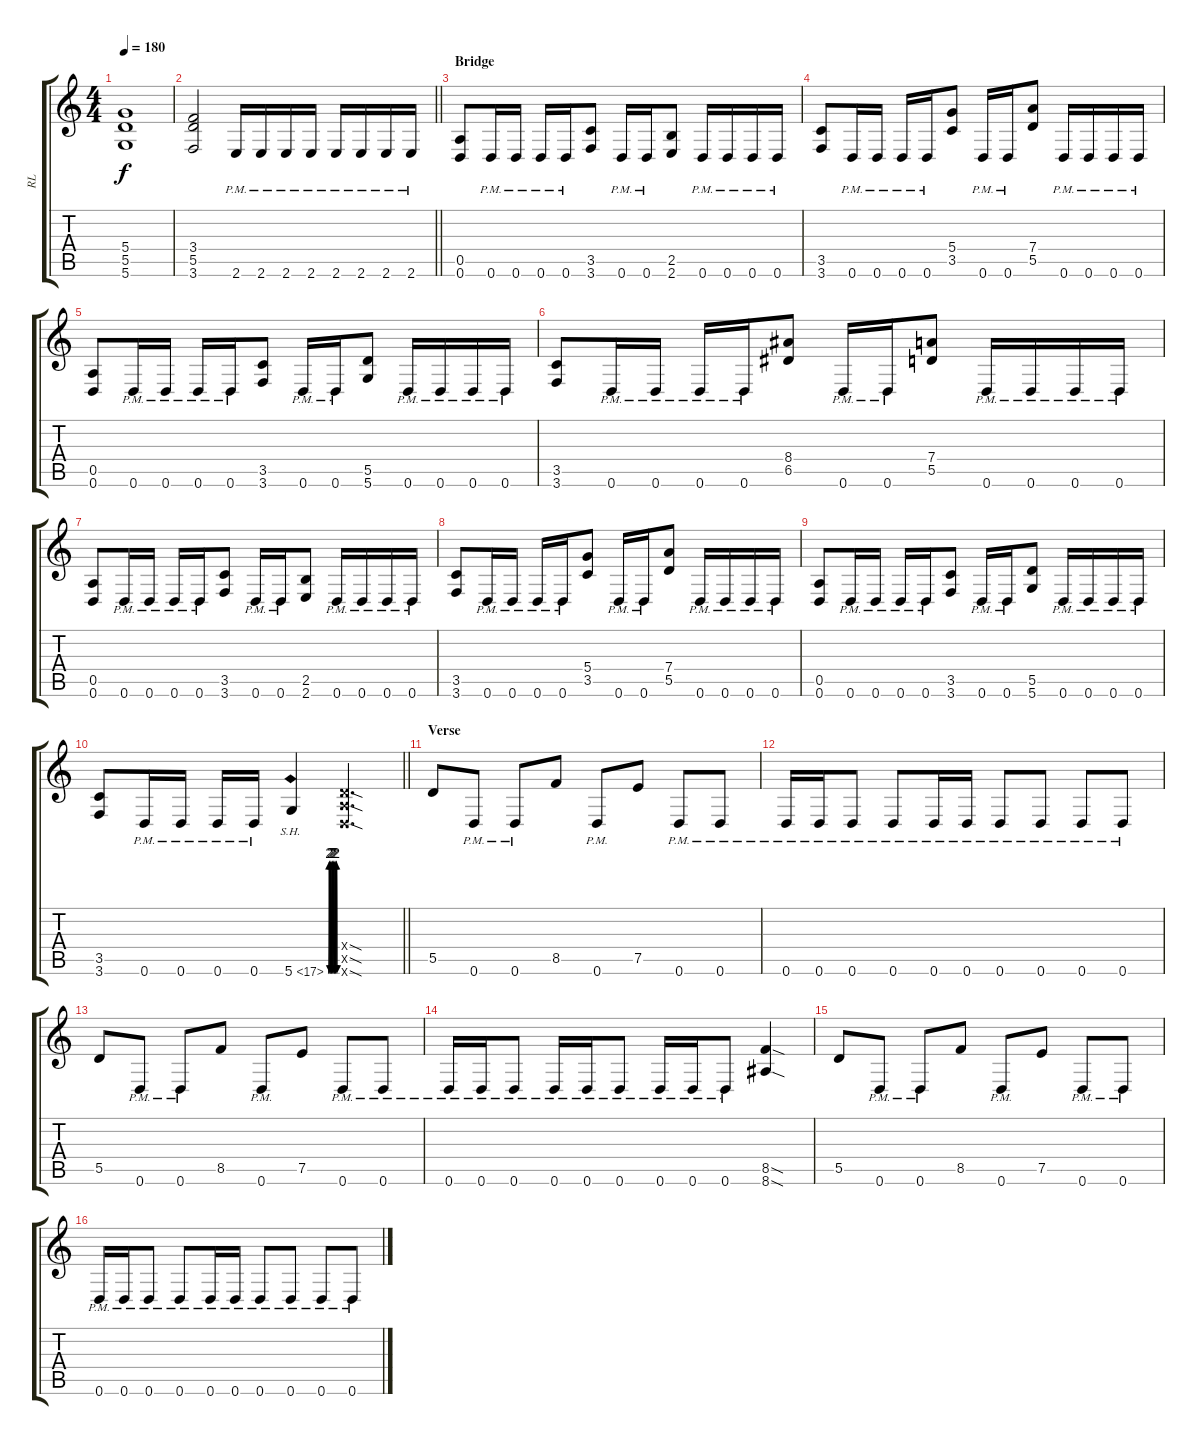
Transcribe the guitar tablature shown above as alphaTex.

\track ("RL" "RL") {instrument distortionguitar}
\staff {score tabs}
\tuning (E4 B3 G3 D3 A2 D2) {hide}
\ts (4 4)
\tempo 180
\clef g2
\ks c
(5.4 5.5 5.6).1{dy f} |
\barLineRight lightlight
(3.4 5.5 3.6).2 2.6{pm}.16 2.6{pm}.16 2.6{pm}.16 2.6{pm}.16 2.6{pm}.16 2.6{pm}.16 2.6{pm}.16 2.6{pm}.16 |
\section ("" "Bridge")
(0.5 0.6).8 0.6{pm}.16 0.6{pm}.16 0.6{pm}.16 0.6{pm}.16 (3.5 3.6).8 0.6{pm}.16 0.6{pm}.16 (2.5 2.6).8 0.6{pm}.16 0.6{pm}.16 0.6{pm}.16 0.6{pm}.16 |
(3.5 3.6).8 0.6{pm}.16 0.6{pm}.16 0.6{pm}.16 0.6{pm}.16 (5.4 3.5).8 0.6{pm}.16 0.6{pm}.16 (7.4 5.5).8 0.6{pm}.16 0.6{pm}.16 0.6{pm}.16 0.6{pm}.16 |
(0.5 0.6).8 0.6{pm}.16 0.6{pm}.16 0.6{pm}.16 0.6{pm}.16 (3.5 3.6).8 0.6{pm}.16 0.6{pm}.16 (5.5 5.6).8 0.6{pm}.16 0.6{pm}.16 0.6{pm}.16 0.6{pm}.16 |
(3.5 3.6).8 0.6{pm}.16 0.6{pm}.16 0.6{pm}.16 0.6{pm}.16 (8.4 6.5).8 0.6{pm}.16 0.6{pm}.16 (7.4 5.5).8 0.6{pm}.16 0.6{pm}.16 0.6{pm}.16 0.6{pm}.16 |
(0.5 0.6).8 0.6{pm}.16 0.6{pm}.16 0.6{pm}.16 0.6{pm}.16 (3.5 3.6).8 0.6{pm}.16 0.6{pm}.16 (2.5 2.6).8 0.6{pm}.16 0.6{pm}.16 0.6{pm}.16 0.6{pm}.16 |
(3.5 3.6).8 0.6{pm}.16 0.6{pm}.16 0.6{pm}.16 0.6{pm}.16 (5.4 3.5).8 0.6{pm}.16 0.6{pm}.16 (7.4 5.5).8 0.6{pm}.16 0.6{pm}.16 0.6{pm}.16 0.6{pm}.16 |
(0.5 0.6).8 0.6{pm}.16 0.6{pm}.16 0.6{pm}.16 0.6{pm}.16 (3.5 3.6).8 0.6{pm}.16 0.6{pm}.16 (5.5 5.6).8 0.6{pm}.16 0.6{pm}.16 0.6{pm}.16 0.6{pm}.16 |
\barLineRight lightlight
(3.5 3.6).8 0.6{pm}.16 0.6{pm}.16 0.6{pm}.16 0.6{pm}.16 5.6{be (custom 0 0 5 8 10 0 15 8 20 0 25 8 30 0 35 8 40 0 45 8 50 0 55 8 60 0) sh 12}.4 (0.4{sod x} 0.5{sod x} 0.6{sod x}).4{d} |
\section ("" "Verse")
5.5.8 0.6{pm}.8 0.6{pm}.8 8.5.8 0.6{pm}.8 7.5.8 0.6{pm}.8 0.6{pm}.8 |
0.6{pm}.16 0.6{pm}.16 0.6{pm}.8 0.6{pm}.8 0.6{pm}.16 0.6{pm}.16 0.6{pm}.8 0.6{pm}.8 0.6{pm}.8 0.6{pm}.8 |
5.5.8 0.6{pm}.8 0.6{pm}.8 8.5.8 0.6{pm}.8 7.5.8 0.6{pm}.8 0.6{pm}.8 |
0.6{pm}.16 0.6{pm}.16 0.6{pm}.8 0.6{pm}.16 0.6{pm}.16 0.6{pm}.8 0.6{pm}.16 0.6{pm}.16 0.6{pm}.8 (8.5{sod} 8.6{sod}).4 |
5.5.8 0.6{pm}.8 0.6{pm}.8 8.5.8 0.6{pm}.8 7.5.8 0.6{pm}.8 0.6{pm}.8 |
0.6{pm}.16 0.6{pm}.16 0.6{pm}.8 0.6{pm}.8 0.6{pm}.16 0.6{pm}.16 0.6{pm}.8 0.6{pm}.8 0.6{pm}.8 0.6{pm}.8
